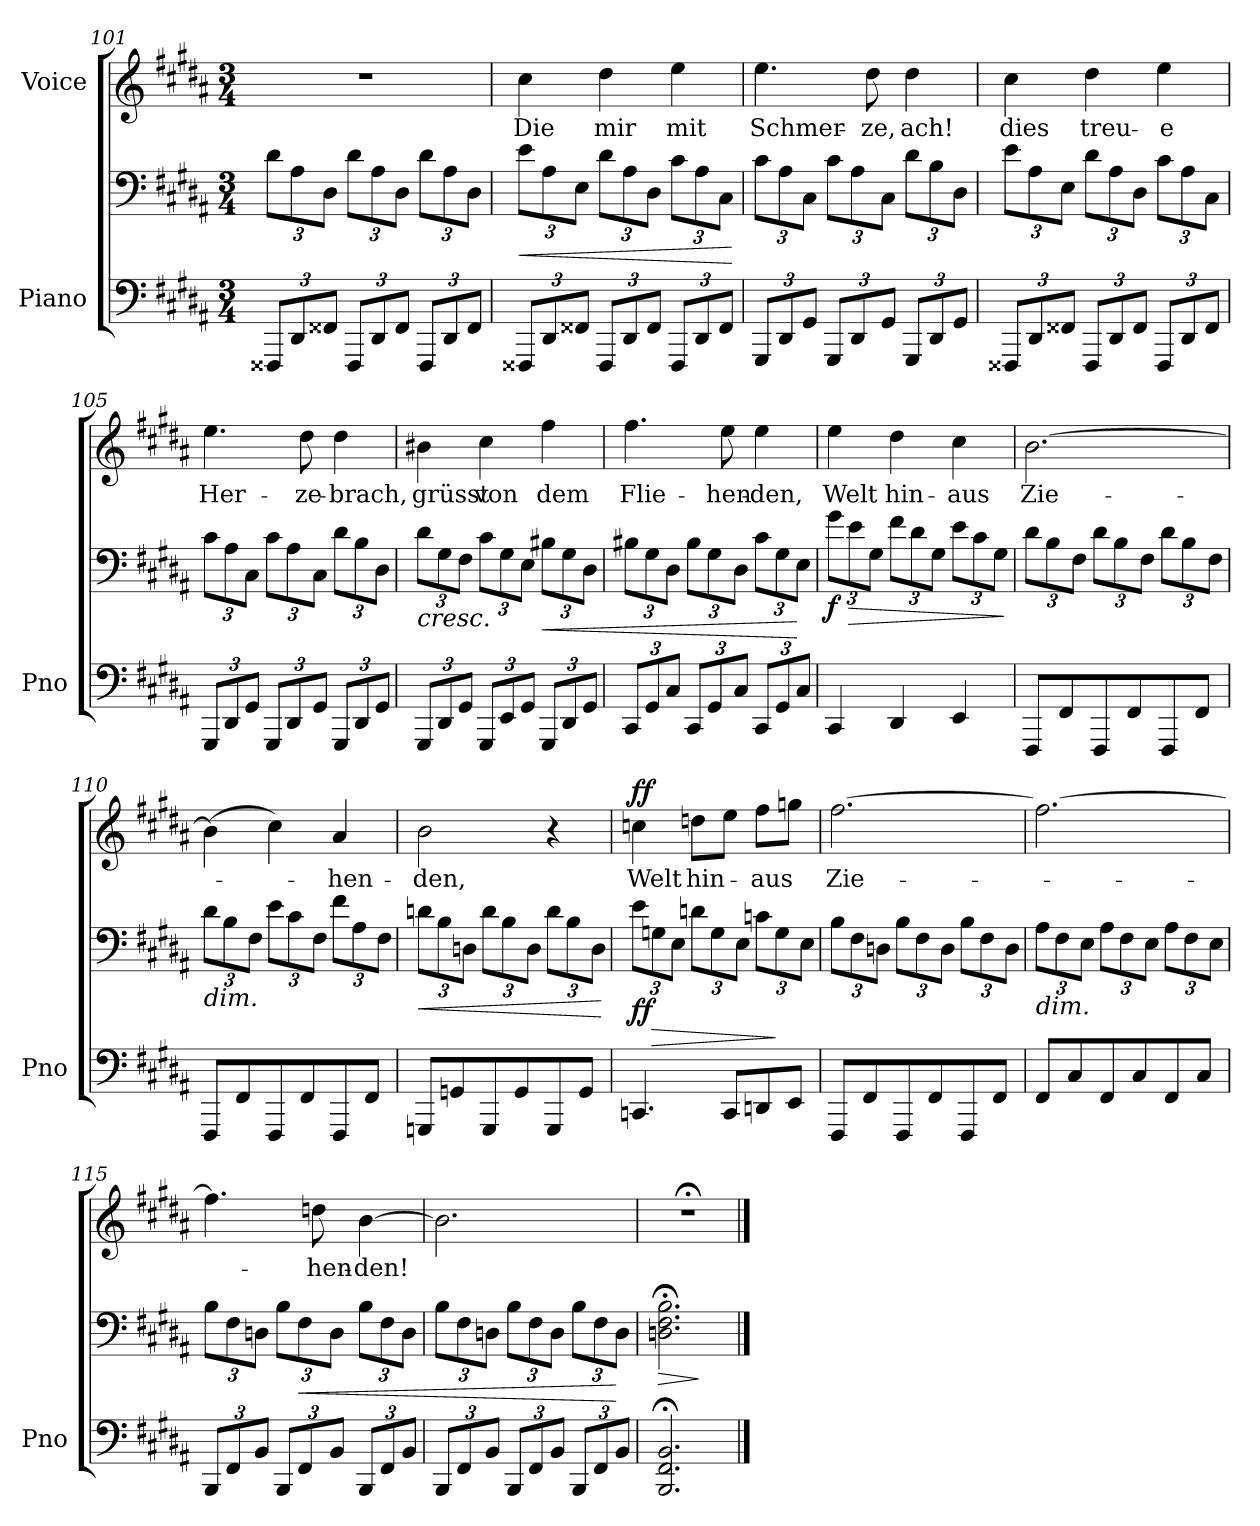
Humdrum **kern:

**kern	**kern	**dynam	**kern	**text	**dynam
*part2	*part2	*part2	*part1	*part1	*part1
*staff3	*staff2	*staff2/3	*staff1	*staff1	*staff1
*I"Piano	*	*	*I"Voice	*	*
*I'Pno	*	*	*	*	*
*clefF4	*clefF4	*	*clefG2	*	*
*k[f#c#g#d#a#]	*k[f#c#g#d#a#]	*	*k[f#c#g#d#a#]	*	*
*M3/4	*M3/4	*	*M3/4	*	*
*Xbrackettup	*Xbrackettup	*	*	*	*
=101	=101	=101	=101	=101	=101
12FFF##X/L	12d#\L	.	2.r	.	.
12DD#/	12A#\	.	.	.	.
12FF##X/J	12D#\J	.	.	.	.
12FFF##/L	12d#\L	.	.	.	.
12DD#/	12A#\	.	.	.	.
12FF##/J	12D#\J	.	.	.	.
12FFF##/L	12d#\L	.	.	.	.
12DD#/	12A#\	.	.	.	.
12FF##/J	12D#\J	.	.	.	.
!!LO:LB:g=z
=102	=102	=102	=102	=102	=102
!	!	!LO:HP:b	!	!LO:LY:b	!
12FFF##X/L	12e\L	<	4cc#\	Die	.
12DD#/	12A#\	.	.	.	.
12FF##X/J	12E\J	.	.	.	.
!	!	!	!	!LO:LY:b	!
12FFF##/L	12d#\L	.	4dd#\	mir	.
12DD#/	12A#\	.	.	.	.
12FF##/J	12D#\J	.	.	.	.
!	!	!	!	!LO:LY:b	!
12FFF##/L	12c#\L	.	4ee\	mit	.
12DD#/	12A#\	.	.	.	.
12FF##/J	12C#\J	.	.	.	.
.	.	[	.	.	.
=103	=103	=103	=103	=103	=103
!	!	!	!	!LO:LY:b	!
12GGG#/L	12c#\L	.	4.ee\	Schmer-	.
12DD#/	12A#\	.	.	.	.
12GG#/J	12C#\J	.	.	.	.
12GGG#/L	12c#\L	.	.	.	.
12DD#/	12A#\	.	.	.	.
!	!	!	!	!LO:LY:b	!
.	.	.	8dd#\	-ze,	.
12GG#/J	12C#\J	.	.	.	.
!	!	!	!	!LO:LY:b	!
12GGG#/L	12d#\L	.	4dd#\	ach!	.
12DD#/	12B\	.	.	.	.
12GG#/J	12D#\J	.	.	.	.
=104	=104	=104	=104	=104	=104
!	!	!	!	!LO:LY:b	!
12FFF##X/L	12e\L	.	4cc#\	dies	.
12DD#/	12A#\	.	.	.	.
12FF##X/J	12E\J	.	.	.	.
!	!	!	!	!LO:LY:b	!
12FFF##/L	12d#\L	.	4dd#\	treu-	.
12DD#/	12A#\	.	.	.	.
12FF##/J	12D#\J	.	.	.	.
!	!	!	!	!LO:LY:b	!
12FFF##/L	12c#\L	.	4ee\	-e	.
12DD#/	12A#\	.	.	.	.
12FF##/J	12C#\J	.	.	.	.
=105	=105	=105	=105	=105	=105
!	!	!	!	!LO:LY:b	!
12GGG#/L	12c#\L	.	4.ee\	Her-	.
12DD#/	12A#\	.	.	.	.
12GG#/J	12C#\J	.	.	.	.
12GGG#/L	12c#\L	.	.	.	.
12DD#/	12A#\	.	.	.	.
!	!	!	!	!LO:LY:b	!
.	.	.	8dd#\	-ze-	.
12GG#/J	12C#\J	.	.	.	.
!	!	!	!	!LO:LY:b	!
12GGG#/L	12d#\L	.	4dd#\	-brach,	.
12DD#/	12B\	.	.	.	.
12GG#/J	12D#\J	.	.	.	.
=106	=106	=106	=106	=106	=106
!	!LO:TX:b:i:t=cresc.	!	!	!	!
!	!	!	!	!LO:LY:b	!
12GGG#/L	12d#\L	.	4b#X\	grüsst	.
12DD#/	12G#\	.	.	.	.
12GG#/J	12F#\J	.	.	.	.
!	!	!	!	!LO:LY:b	!
12GGG#/L	12c#\L	.	4cc#\	von	.
12EE/	12G#\	.	.	.	.
12GG#/J	12E\J	.	.	.	.
!	!	!LO:HP:b	!	!LO:LY:b	!
12GGG#/L	12B#X\L	<	4ff#\	dem	.
12DD#/	12G#\	.	.	.	.
12GG#/J	12D#\J	.	.	.	.
!!LO:LB:g=z
=107	=107	=107	=107	=107	=107
!	!	!	!	!LO:LY:b	!
12CC#/L	12B#X\L	.	4.ff#\	Flie-	.
12GG#/	12G#\	.	.	.	.
12C#/J	12D#\J	.	.	.	.
12CC#/L	12B#\L	.	.	.	.
12GG#/	12G#\	.	.	.	.
!	!	!	!	!LO:LY:b	!
.	.	.	8ee\	-hen-	.
12C#/J	12D#\J	.	.	.	.
!	!	!	!	!LO:LY:b	!
12CC#/L	12c#\L	.	4ee\	-den,	.
12GG#/	12G#\	.	.	.	.
12C#/J	12E\J	[	.	.	.
=108	=108	=108	=108	=108	=108
!	!	!LO:DY:b	!	!LO:LY:b	!
4CC#/	12g#\L	f	4ee\	Welt	.
!	!	!LO:HP:b	!	!	!
.	12e\	>	.	.	.
.	12G#\J	.	.	.	.
!	!	!	!	!LO:LY:b	!
4DD#/	12f#\L	.	4dd#\	hin-	.
.	12d#\	.	.	.	.
.	12G#\J	.	.	.	.
!	!	!	!	!LO:LY:b	!
4EE/	12e\L	.	4cc#\	-aus	.
.	12c#\	.	.	.	.
.	12G#\J	.	.	.	.
.	.	]	.	.	.
=109	=109	=109	=109	=109	=109
!	!	!	!	!LO:LY:b	!
8FFF#/L	12d#\L	.	[2.b\	Zie-	.
.	12B\	.	.	.	.
8FF#/	.	.	.	.	.
.	12F#\J	.	.	.	.
8FFF#/	12d#\L	.	.	.	.
.	12B\	.	.	.	.
8FF#/	.	.	.	.	.
.	12F#\J	.	.	.	.
8FFF#/	12d#\L	.	.	.	.
.	12B\	.	.	.	.
8FF#/J	.	.	.	.	.
.	12F#\J	.	.	.	.
=110	=110	=110	=110	=110	=110
!	!LO:TX:b:i:t=dim.	!	!	!	!
8FFF#/L	12d#\L	.	(>4b\]	.	.
.	12B\	.	.	.	.
8FF#/	.	.	.	.	.
.	12F#\J	.	.	.	.
8FFF#/	12e\L	.	4cc#\)	.	.
.	12c#\	.	.	.	.
8FF#/	.	.	.	.	.
.	12F#\J	.	.	.	.
!	!	!	!	!LO:LY:b	!
8FFF#/	12f#\L	.	4a#/	-hen-	.
.	12A#\	.	.	.	.
8FF#/J	.	.	.	.	.
.	12F#\J	.	.	.	.
=111	=111	=111	=111	=111	=111
!	!	!LO:HP:b	!	!LO:LY:b	!
8GGGn/L	12dn\L	<	2b\	-den,	.
.	12B\	.	.	.	.
8GGn/	.	.	.	.	.
.	12Dn\J	.	.	.	.
8GGG/	12d\L	.	.	.	.
.	12B\	.	.	.	.
8GG/	.	.	.	.	.
.	12D\J	.	.	.	.
8GGG/	12d\L	.	4r	.	.
.	12B\	.	.	.	.
8GG/J	.	.	.	.	.
.	12D\J	.	.	.	.
.	.	[	.	.	.
!!LO:LB:g=z
=112	=112	=112	=112	=112	=112
!	!	!LO:DY:b	!	!LO:LY:b	!LO:DY:a
4.CCn/	12e\L	ff	4ccn\	Welt	ff
!	!	!LO:HP:b	!	!	!
.	12Gn\	>	.	.	.
.	12E\J	.	.	.	.
!	!	!	!	!LO:LY:b	!
.	12dn\L	.	8ddn\L	hin-	.
.	12G\	.	.	.	.
8CC/L	.	.	8ee\J	.	.
.	12E\J	.	.	.	.
!	!	!	!	!LO:LY:b	!
8DDn/	12cn\L	.	8ff#\L	-aus	.
.	12G\	]	.	.	.
8EE/J	.	.	8ggn\J	.	.
.	12E\J	.	.	.	.
=113	=113	=113	=113	=113	=113
!	!	!	!	!LO:LY:b	!
8FFF#/L	12B\L	.	[2.ff#\	Zie-	.
.	12F#\	.	.	.	.
8FF#/	.	.	.	.	.
.	12Dn\J	.	.	.	.
8FFF#/	12B\L	.	.	.	.
.	12F#\	.	.	.	.
8FF#/	.	.	.	.	.
.	12D\J	.	.	.	.
8FFF#/	12B\L	.	.	.	.
.	12F#\	.	.	.	.
8FF#/J	.	.	.	.	.
.	12D\J	.	.	.	.
=114	=114	=114	=114	=114	=114
!	!LO:TX:b:i:t=dim.	!	!	!	!
8FF#/L	12A#\L	.	2.ff#\_	.	.
.	12F#\	.	.	.	.
8C#/	.	.	.	.	.
.	12E\J	.	.	.	.
8FF#/	12A#\L	.	.	.	.
.	12F#\	.	.	.	.
8C#/	.	.	.	.	.
.	12E\J	.	.	.	.
8FF#/	12A#\L	.	.	.	.
.	12F#\	.	.	.	.
8C#/J	.	.	.	.	.
.	12E\J	.	.	.	.
=115	=115	=115	=115	=115	=115
12BBB/L	12B\L	.	4.ff#\]	.	.
12FF#/	12F#\	.	.	.	.
12BB/J	12Dn\J	.	.	.	.
12BBB/L	12B\L	.	.	.	.
!	!	!LO:HP:b	!	!	!
12FF#/	12F#\	<	.	.	.
!	!	!	!	!LO:LY:b	!
.	.	.	8ddn\	-hen-	.
12BB/J	12D\J	.	.	.	.
!	!	!	!	!LO:LY:b	!
12BBB/L	12B\L	.	[4b\	-den!	.
12FF#/	12F#\	.	.	.	.
12BB/J	12D\J	.	.	.	.
=116	=116	=116	=116	=116	=116
12BBB/L	12B\L	.	2.b\]	.	.
12FF#/	12F#\	.	.	.	.
12BB/J	12Dn\J	.	.	.	.
12BBB/L	12B\L	.	.	.	.
12FF#/	12F#\	.	.	.	.
12BB/J	12D\J	.	.	.	.
12BBB/L	12B\L	.	.	.	.
12FF#/	12F#\	.	.	.	.
12BB/J	12D\J	[	.	.	.
=117	=117	=117	=117	=117	=117
!	!	!LO:HP:b	!	!	!
!	!	!LO:DY:n=1:b	!	!	!
2.BBB/; 2.FF#/; 2.BB/;	2.Dn\;< 2.F#\;< 2.B\;<	> other-dynamics	2.r;<	.	.
.	.	]	.	.	.
==	==	==	==	==	==
*-	*-	*-	*-	*-	*-
